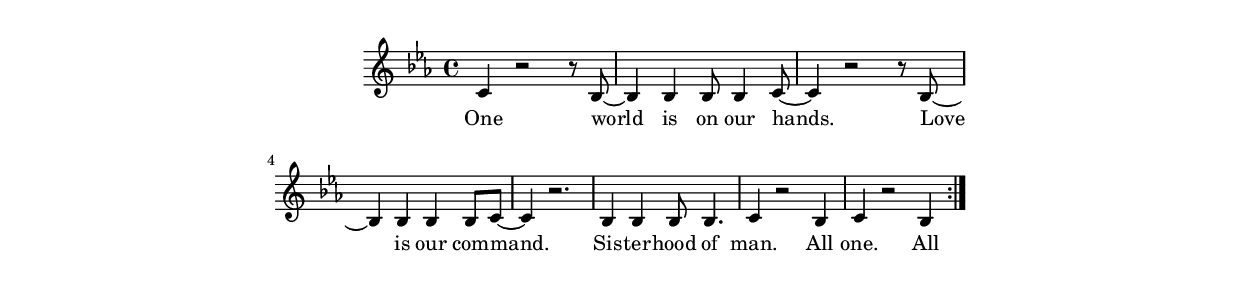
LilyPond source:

\version "2.19.45"
\paper {
	line-width = 4.6\in
}

melody = \relative c' {
  \clef treble
  \key c \minor
  \time 4/4
  \set Score.voltaSpannerDuration = #(ly:make-moment 4/4)
	\new Voice = "words" {
		\repeat volta 2 {
			c r2 r8 bes~ | bes4 bes bes8 bes4 c8~ |
			c4 r2 r8 bes~ |bes4 bes bes bes8 c~ |
			c4 r2. | bes4 bes bes8 bes4. |
			c4 r2 bes4 | c4 r2 bes4 |
		}
  }
}

text =  \lyricmode {
	\set associatedVoice = "words"
	One world is on our hands.
	Love is our com -- mand.
	Sis -- ter -- hood of man.
	All one. All 
}

\score {
  <<
    \new ChordNames {
      \set chordChang = ##t
    }
    \new Staff  {
    	\new Voice = "one" { \melody }
  	}
    \new Lyrics \lyricsto "words" \text
  >>
  \layout { 
   #(layout-set-staff-size 16)
   }
  \midi { 
  	\tempo 4 = 125
  }
}